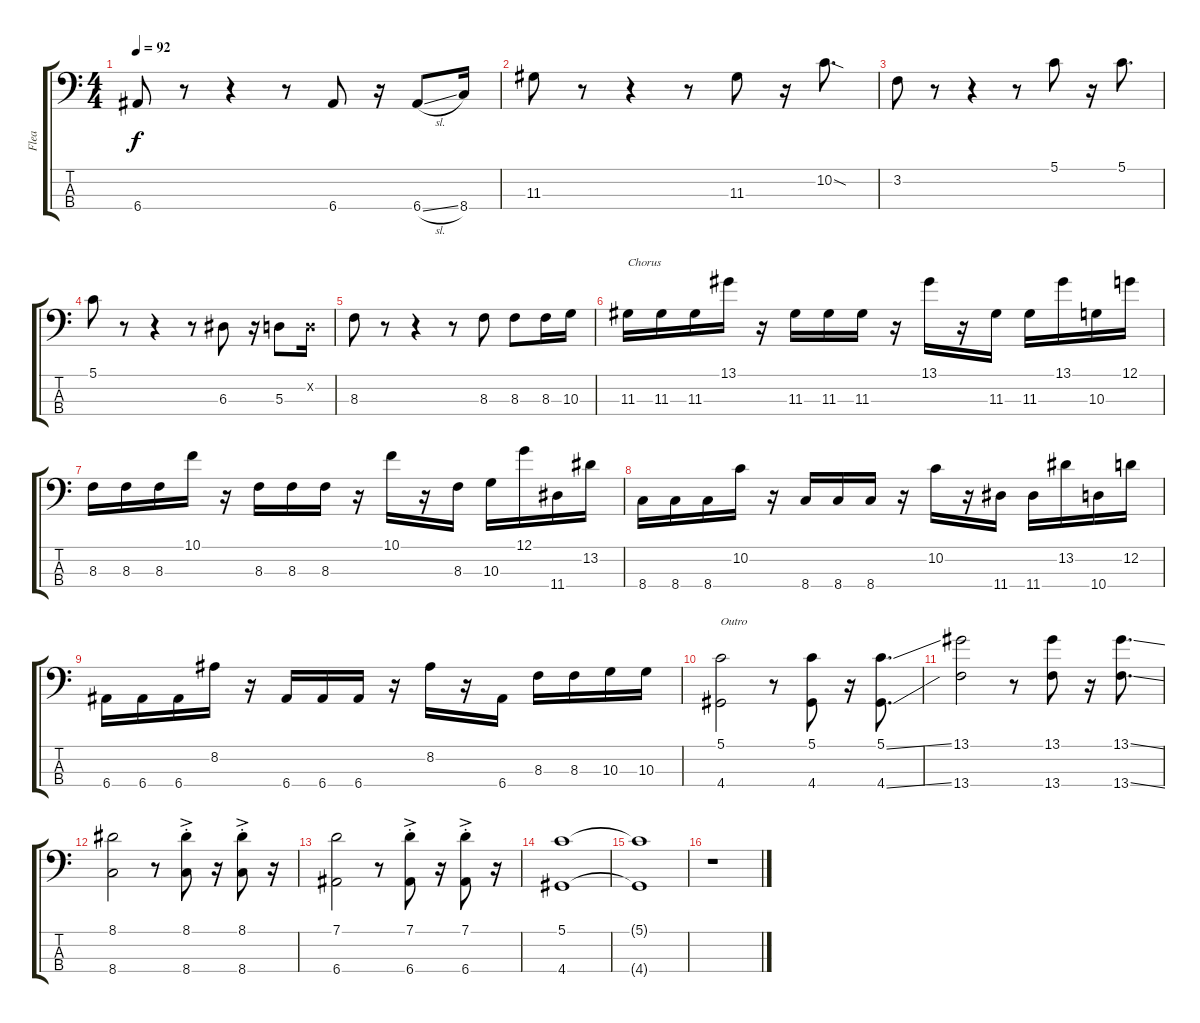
\track ("Flea" "Flea") {instrument electricbassfinger}
\staff {score tabs}
\tuning (G2 D2 A1 E1) {hide}
\ts (4 4)
\tempo 92
\clef f4
\ks c
6.4.8{dy f} r.8 r.4 r.8 6.4.8 r.16 6.4{sl}.8 8.4.16 |
11.3.8 r.8 r.4 r.8 11.3.8 r.16 10.2{sod}.8{d} |
3.2.8 r.8 r.4 r.8 5.1.8 r.16 5.1.8{d} |
5.1.8 r.8 r.4 r.8 6.3.8 r.16 5.3.8 0.2{x}.16 |
8.3.8 r.8 r.4 r.8 8.3.8 8.3.8 8.3.16 10.3.16 |
11.3.16{txt "Chorus"} 11.3.16 11.3.16 13.1.16 r.16 11.3.16 11.3.16 11.3.16 r.16 13.1.16 r.16 11.3.16 11.3.16 13.1.16 10.3.16 12.1.16 |
8.3.16 8.3.16 8.3.16 10.1.16 r.16 8.3.16 8.3.16 8.3.16 r.16 10.1.16 r.16 8.3.16 10.3.16 12.1.16 11.4.16 13.2.16 |
8.4.16 8.4.16 8.4.16 10.2.16 r.16 8.4.16 8.4.16 8.4.16 r.16 10.2.16 r.16 11.4.16 11.4.16 13.2.16 10.4.16 12.2.16 |
6.4.16 6.4.16 6.4.16 8.2.16 r.16 6.4.16 6.4.16 6.4.16 r.16 8.2.16 r.16 6.4.16 8.3.16 8.3.16 10.3.16 10.3.16 |
(5.1 4.4).2{txt "Outro"} r.8 (5.1 4.4).8 r.16 (5.1{ss} 4.4{ss}).8{d} |
(13.1 13.4).2 r.8 (13.1 13.4).8 r.16 (13.1{ss} 13.4{ss}).8{d} |
(8.1 8.4).2 r.8 (8.1{ac st} 8.4{ac st}).8 r.16 (8.1{ac st} 8.4{ac st}).8 r.16 |
(7.1 6.4).2 r.8 (7.1{ac st} 6.4{ac st}).8 r.16 (7.1{ac st} 6.4{ac st}).8 r.16 |
(5.1 4.4).1 |
(5.1{t} 4.4{t}).1 |
r.1
